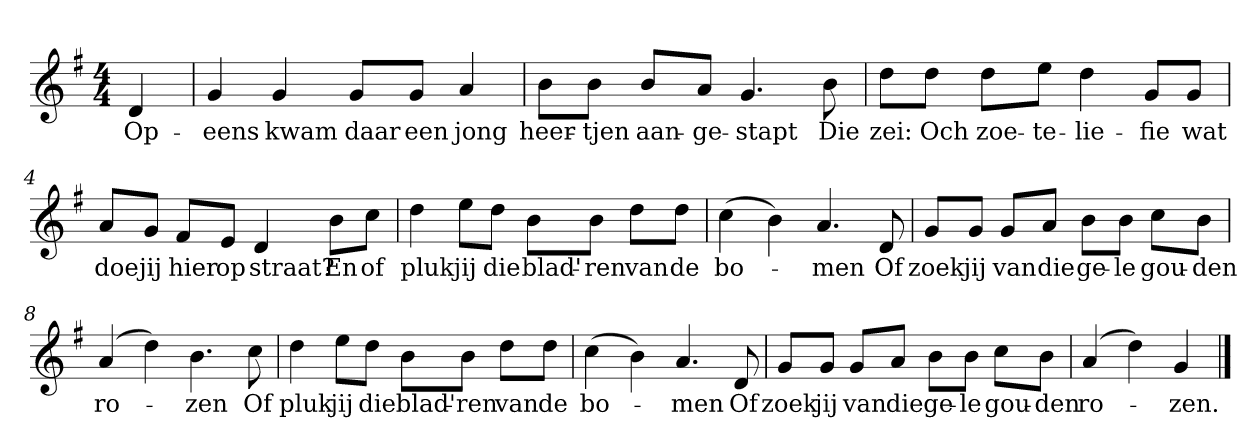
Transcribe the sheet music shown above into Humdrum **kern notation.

**kern	**text
*part1	*part1
*staff1	*staff1
*clefG2	*
*k[f#]	*
*G:	*
*M4/4	*
*MM120	*
=	=
4d	Op-
=1	=1
4g	-eens
4g	kwam
8g/L	daar
8g/J	een
4a	jong
=2	=2
8b\L	heer-
8b\J	-tjen
8b/L	aan-
8a/J	-ge-
4.g	-stapt
8b	Die
=3	=3
8dd\L	zei:
8dd\J	Och
8dd\L	zoe-
8ee\J	-te-
4dd	-lie-
8g/L	-fie
8g/J	wat
=4	=4
8a/L	doe
8g/J	jij
8f#/L	hier
8e/J	op
4d	straat?
8b\L	En
8cc\J	of
=5	=5
4dd	pluk
8ee\L	jij
8dd\J	die
8b\L	blad'-
8b\J	-ren
8dd\L	van
8dd\J	de
=6	=6
(4cc	bo-
4b)	.
4.a	-men
8d	Of
=7	=7
8g/L	zoek
8g/J	jij
8g/L	van
8a/J	die
8b\L	ge-
8b\J	-le
8cc\L	gou-
8b\J	-den
=8	=8
(4a	ro-
4dd)	.
4.b	-zen
8cc	Of
=9	=9
4dd	pluk
8ee\L	jij
8dd\J	die
8b\L	blad'-
8b\J	-ren
8dd\L	van
8dd\J	de
=10	=10
(4cc	bo-
4b)	.
4.a	-men
8d	Of
=11	=11
8g/L	zoek
8g/J	jij
8g/L	van
8a/J	die
8b\L	ge-
8b\J	-le
8cc\L	gou-
8b\J	-den
=12	=12
(4a	ro-
4dd)	.
4g	-zen.
==	==
*-	*-
